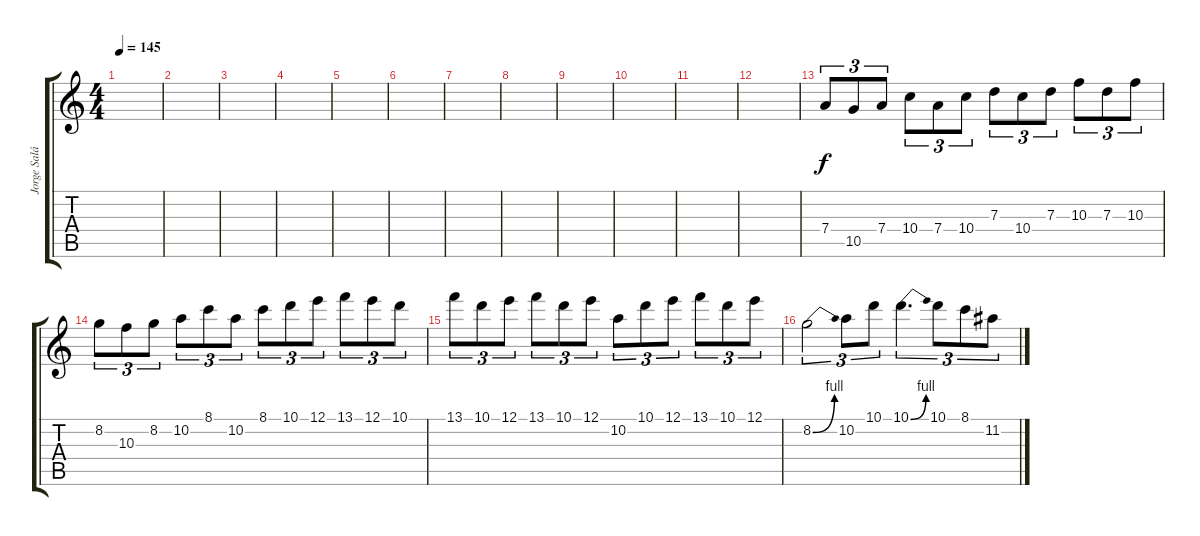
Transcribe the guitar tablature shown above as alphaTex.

\track ("Jorge Salán" "Jorge Salá") {instrument overdrivenguitar}
\staff {score tabs}
\tuning (E4 B3 G3 D3 A2 E2) {hide}
\ts (4 4)
\tempo 145
\clef g2
\ks c
|
|
|
|
|
|
|
|
|
|
|
|
7.4.8{tu (3 2) volume 16} 10.5.8{tu (3 2)} 7.4.8{tu (3 2)} 10.4.8{tu (3 2)} 7.4.8{tu (3 2)} 10.4.8{tu (3 2)} 7.3.8{tu (3 2)} 10.4.8{tu (3 2)} 7.3.8{tu (3 2)} 10.3.8{tu (3 2)} 7.3.8{tu (3 2)} 10.3.8{tu (3 2)} |
8.2.8{tu (3 2)} 10.3.8{tu (3 2)} 8.2.8{tu (3 2)} 10.2.8{tu (3 2)} 8.1.8{tu (3 2)} 10.2.8{tu (3 2)} 8.1.8{tu (3 2)} 10.1.8{tu (3 2)} 12.1.8{tu (3 2)} 13.1.8{tu (3 2)} 12.1.8{tu (3 2)} 10.1.8{tu (3 2)} |
13.1.8{tu (3 2)} 10.1.8{tu (3 2)} 12.1.8{tu (3 2)} 13.1.8{tu (3 2)} 10.1.8{tu (3 2)} 12.1.8{tu (3 2)} 10.2.8{tu (3 2)} 10.1.8{tu (3 2)} 12.1.8{tu (3 2)} 13.1.8{tu (3 2)} 10.1.8{tu (3 2)} 12.1.8{tu (3 2)} |
8.2{be (bend 0 0 60 4)}.2{tu (3 2)} 10.2.8{tu (3 2)} 10.1.8{tu (3 2)} 10.1{be (bend 0 0 60 4)}.4{d tu (3 2)} 10.1.8{tu (3 2)} 8.1.8{tu (3 2)} 11.2.8{tu (3 2)}
